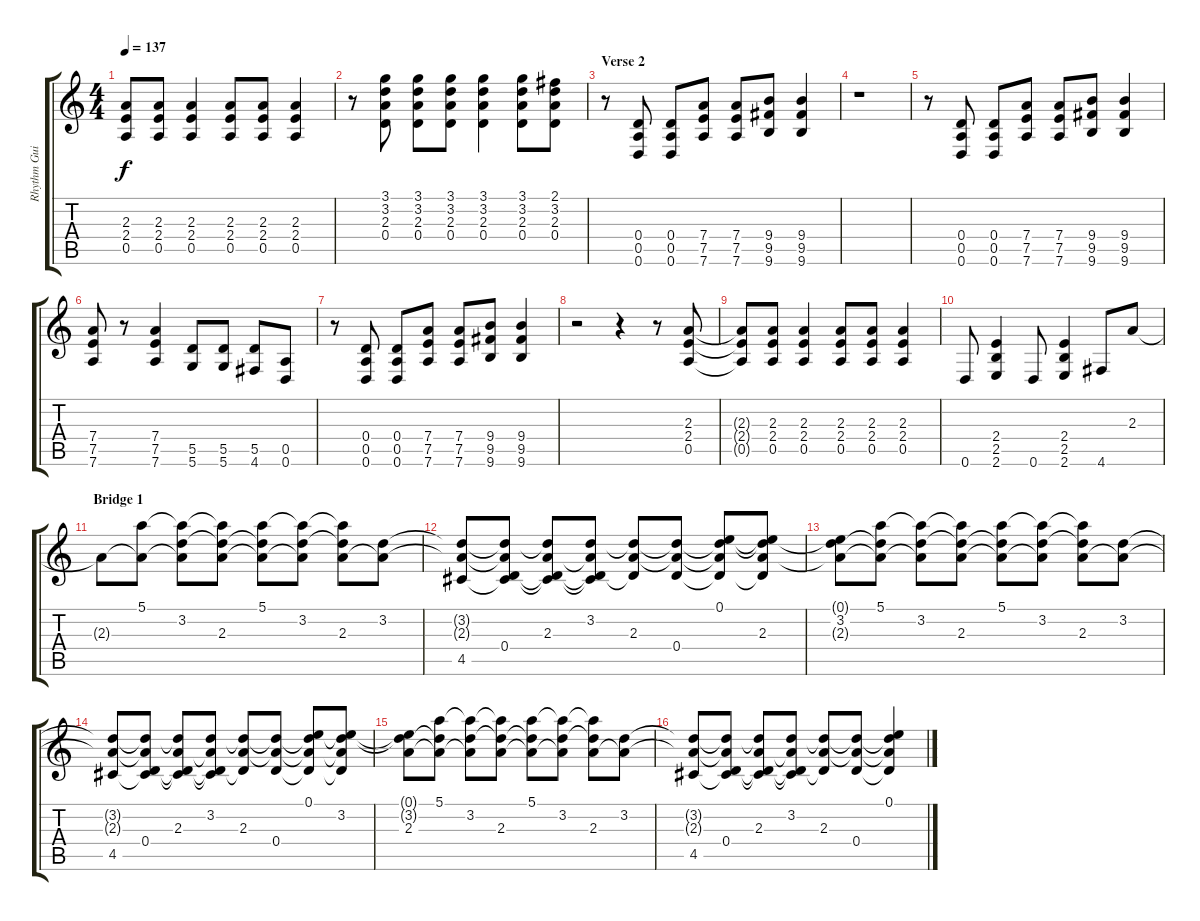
\track ("Rhythm Guitar 1" "Rhythm Gui") {instrument overdrivenguitar}
\staff {score tabs}
\tuning (E4 B3 G3 D3 A2 D2) {hide}
\ts (4 4)
\tempo 137
\clef g2
\ks c
(2.3{t} 2.4{t} 0.5{t}).8{dy f} (2.3 2.4 0.5).8 (2.3 2.4 0.5).4 (2.3 2.4 0.5).8 (2.3 2.4 0.5).8 (2.3 2.4 0.5).4 |
r.8 (3.1 3.2 2.3 0.4).8 (3.1 3.2 2.3 0.4).8 (3.1 3.2 2.3 0.4).8 (3.1 3.2 2.3 0.4).4 (3.1 3.2 2.3 0.4).8 (2.1 3.2 2.3 0.4).8 |
\section ("" "Verse 2")
r.8 (0.4 0.5 0.6).8 (0.4 0.5 0.6).8 (7.4 7.5 7.6).8 (7.4 7.5 7.6).8 (9.4 9.5 9.6).8 (9.4 9.5 9.6).4 |
r.1 |
r.8 (0.4 0.5 0.6).8 (0.4 0.5 0.6).8 (7.4 7.5 7.6).8 (7.4 7.5 7.6).8 (9.4 9.5 9.6).8 (9.4 9.5 9.6).4 |
(7.4 7.5 7.6).8 r.8 (7.4 7.5 7.6).4 (5.5 5.6).8 (5.5 5.6).8 (5.5 4.6).8 (0.5 0.6).8 |
r.8 (0.4 0.5 0.6).8 (0.4 0.5 0.6).8 (7.4 7.5 7.6).8 (7.4 7.5 7.6).8 (9.4 9.5 9.6).8 (9.4 9.5 9.6).4 |
r.2 r.4 r.8 (2.3 2.4 0.5).8 |
(2.3{t} 2.4{t} 0.5{t}).8 (2.3 2.4 0.5).8 (2.3 2.4 0.5).4 (2.3 2.4 0.5).8 (2.3 2.4 0.5).8 (2.3 2.4 0.5).4 |
0.6.8 (2.4 2.5 2.6).4 0.6.8 (2.4 2.5 2.6).4 4.6.8 2.3.8 |
\section ("" "Bridge 1")
2.3{t}.8 (5.1 2.3{t}).8 (5.1{t} 3.2 2.3{t}).8 (5.1{t} 3.2{t} 2.3).8 (5.1 3.2{t} 2.3{t}).8 (5.1{t} 3.2 2.3{t}).8 (5.1{t} 3.2{t} 2.3).8 (3.2 2.3{t}).8 |
(3.2{t} 2.3{t} 4.5).8 (3.2{t} 2.3{t} 0.4 4.5{t}).8 (3.2{t} 2.3 0.4{t} 4.5{t}).8 (3.2 2.3{t} 0.4{t} 4.5{t}).8 (3.2{t} 2.3 0.4{t}).8 (3.2{t} 2.3{t} 0.4).8 (0.1 3.2{t} 2.3{t} 0.4{t}).8 (0.1{t} 3.2{t} 2.3 0.4{t}).8 |
(0.1{t} 3.2 2.3{t}).8 (5.1 3.2{t} 2.3{t}).8 (5.1{t} 3.2 2.3{t}).8 (5.1{t} 3.2{t} 2.3).8 (5.1 3.2{t} 2.3{t}).8 (5.1{t} 3.2 2.3{t}).8 (5.1{t} 3.2{t} 2.3).8 (3.2 2.3{t}).8 |
(3.2{t} 2.3{t} 4.5).8 (3.2{t} 2.3{t} 0.4 4.5{t}).8 (3.2{t} 2.3 0.4{t} 4.5{t}).8 (3.2 2.3{t} 0.4{t} 4.5{t}).8 (3.2{t} 2.3 0.4{t}).8 (3.2{t} 2.3{t} 0.4).8 (0.1 3.2{t} 2.3{t} 0.4{t}).8 (0.1{t} 3.2 2.3{t} 0.4{t}).8 |
(0.1{t} 3.2{t} 2.3).8 (5.1 3.2{t} 2.3{t}).8 (5.1{t} 3.2 2.3{t}).8 (5.1{t} 3.2{t} 2.3).8 (5.1 3.2{t} 2.3{t}).8 (5.1{t} 3.2 2.3{t}).8 (5.1{t} 3.2{t} 2.3).8 (3.2 2.3{t}).8 |
(3.2{t} 2.3{t} 4.5).8 (3.2{t} 2.3{t} 0.4 4.5{t}).8 (3.2{t} 2.3 0.4{t} 4.5{t}).8 (3.2 2.3{t} 0.4{t} 4.5{t}).8 (3.2{t} 2.3 0.4{t}).8 (3.2{t} 2.3{t} 0.4).8 (0.1 3.2{t} 2.3{t} 0.4{t}).4
